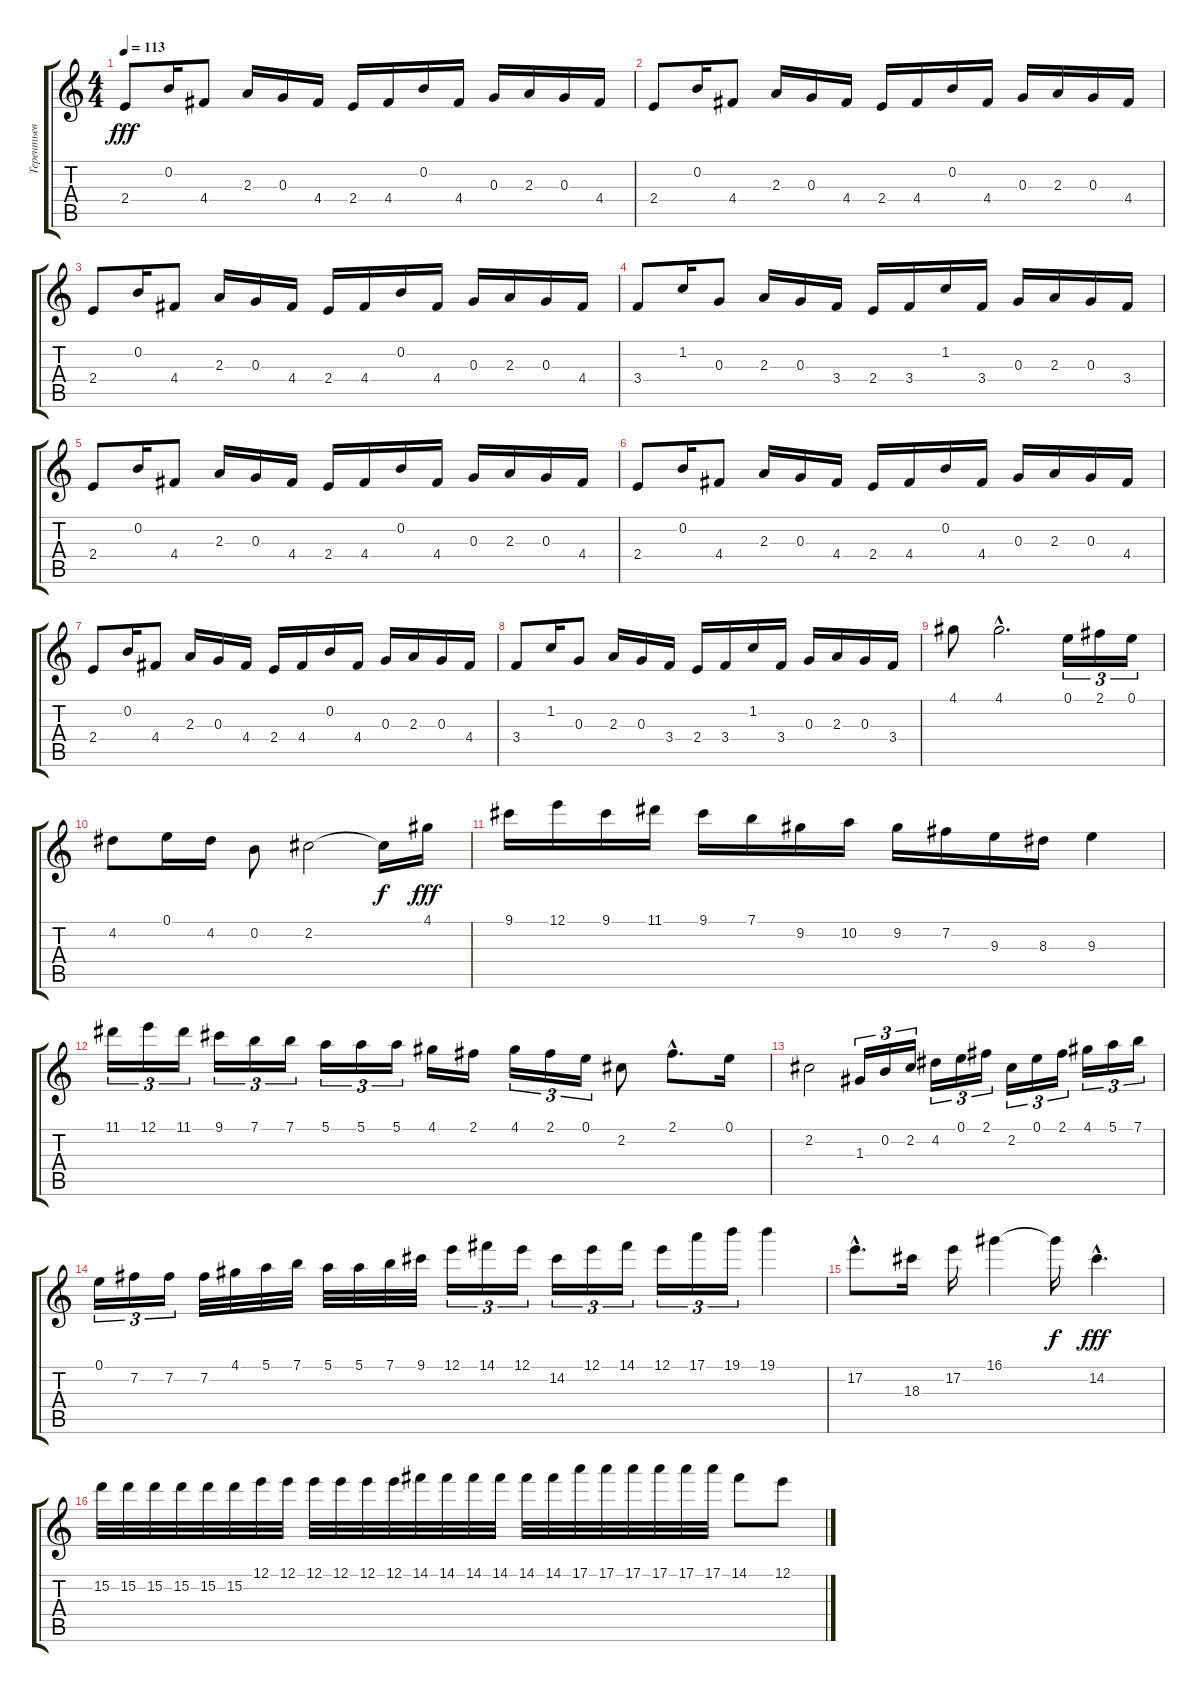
\track ("Терентьев" "Терентьев") {instrument distortionguitar}
\staff {score tabs}
\tuning (E4 B3 G3 D3 A2 E2) {hide}
\ts (4 4)
\tempo 113
\clef g2
\ks c
2.4.8{dy fff} 0.2.16 4.4.8 2.3.16 0.3.16 4.4.16 2.4.16 4.4.16 0.2.16 4.4.16 0.3.16 2.3.16 0.3.16 4.4.16 |
2.4.8 0.2.16 4.4.8 2.3.16 0.3.16 4.4.16 2.4.16 4.4.16 0.2.16 4.4.16 0.3.16 2.3.16 0.3.16 4.4.16 |
2.4.8 0.2.16 4.4.8 2.3.16 0.3.16 4.4.16 2.4.16 4.4.16 0.2.16 4.4.16 0.3.16 2.3.16 0.3.16 4.4.16 |
3.4.8 1.2.16 0.3.8 2.3.16 0.3.16 3.4.16 2.4.16 3.4.16 1.2.16 3.4.16 0.3.16 2.3.16 0.3.16 3.4.16 |
2.4.8 0.2.16 4.4.8 2.3.16 0.3.16 4.4.16 2.4.16 4.4.16 0.2.16 4.4.16 0.3.16 2.3.16 0.3.16 4.4.16 |
2.4.8 0.2.16 4.4.8 2.3.16 0.3.16 4.4.16 2.4.16 4.4.16 0.2.16 4.4.16 0.3.16 2.3.16 0.3.16 4.4.16 |
2.4.8 0.2.16 4.4.8 2.3.16 0.3.16 4.4.16 2.4.16 4.4.16 0.2.16 4.4.16 0.3.16 2.3.16 0.3.16 4.4.16 |
3.4.8 1.2.16 0.3.8 2.3.16 0.3.16 3.4.16 2.4.16 3.4.16 1.2.16 3.4.16 0.3.16 2.3.16 0.3.16 3.4.16 |
4.1.8 4.1{hac}.2{d} 0.1.16{tu (3 2)} 2.1.16{tu (3 2)} 0.1.16{tu (3 2)} |
4.2.8 0.1.16 4.2.16 0.2.8 2.2.2 2.2{t}.16{dy f} 4.1.16{dy fff} |
9.1.16 12.1.16 9.1.16 11.1.16 9.1.16 7.1.16 9.2.16 10.2.16 9.2.16 7.2.16 9.3.16 8.3.16 9.3.4 |
11.1.16{tu (3 2)} 12.1.16{tu (3 2)} 11.1.16{tu (3 2)} 9.1.16{tu (3 2)} 7.1.16{tu (3 2)} 7.1.16{tu (3 2)} 5.1.16{tu (3 2)} 5.1.16{tu (3 2)} 5.1.16{tu (3 2)} 4.1.16 2.1.16 4.1.16{tu (3 2)} 2.1.16{tu (3 2)} 0.1.16{tu (3 2)} 2.2.8 2.1{hac}.8{d} 0.1.16 |
2.2.2 1.3.16{tu (3 2)} 0.2.16{tu (3 2)} 2.2.16{tu (3 2)} 4.2.16{tu (3 2)} 0.1.16{tu (3 2)} 2.1.16{tu (3 2)} 2.2.16{tu (3 2)} 0.1.16{tu (3 2)} 2.1.16{tu (3 2)} 4.1.16{tu (3 2)} 5.1.16{tu (3 2)} 7.1.16{tu (3 2)} |
0.1.16{tu (3 2)} 7.2.16{tu (3 2)} 7.2.16{tu (3 2)} 7.2.32 4.1.32 5.1.32 7.1.32 5.1.32 5.1.32 7.1.32 9.1.32 12.1.16{tu (3 2)} 14.1.16{tu (3 2)} 12.1.16{tu (3 2)} 14.2.16{tu (3 2)} 12.1.16{tu (3 2)} 14.1.16{tu (3 2)} 12.1.16{tu (3 2)} 17.1.16{tu (3 2)} 19.1.16{tu (3 2)} 19.1.4 |
17.2{hac}.8{d} 18.3.16 17.2.16 16.1.4 16.1{t}.16{dy f} 14.2{hac}.4{d dy fff} |
15.2.32 15.2.32 15.2.32 15.2.32 15.2.32 15.2.32 12.1.32 12.1.32 12.1.32 12.1.32 12.1.32 12.1.32 14.1.32 14.1.32 14.1.32 14.1.32 14.1.32 14.1.32 17.1.32 17.1.32 17.1.32 17.1.32 17.1.32 17.1.32 14.1.8 12.1.8
